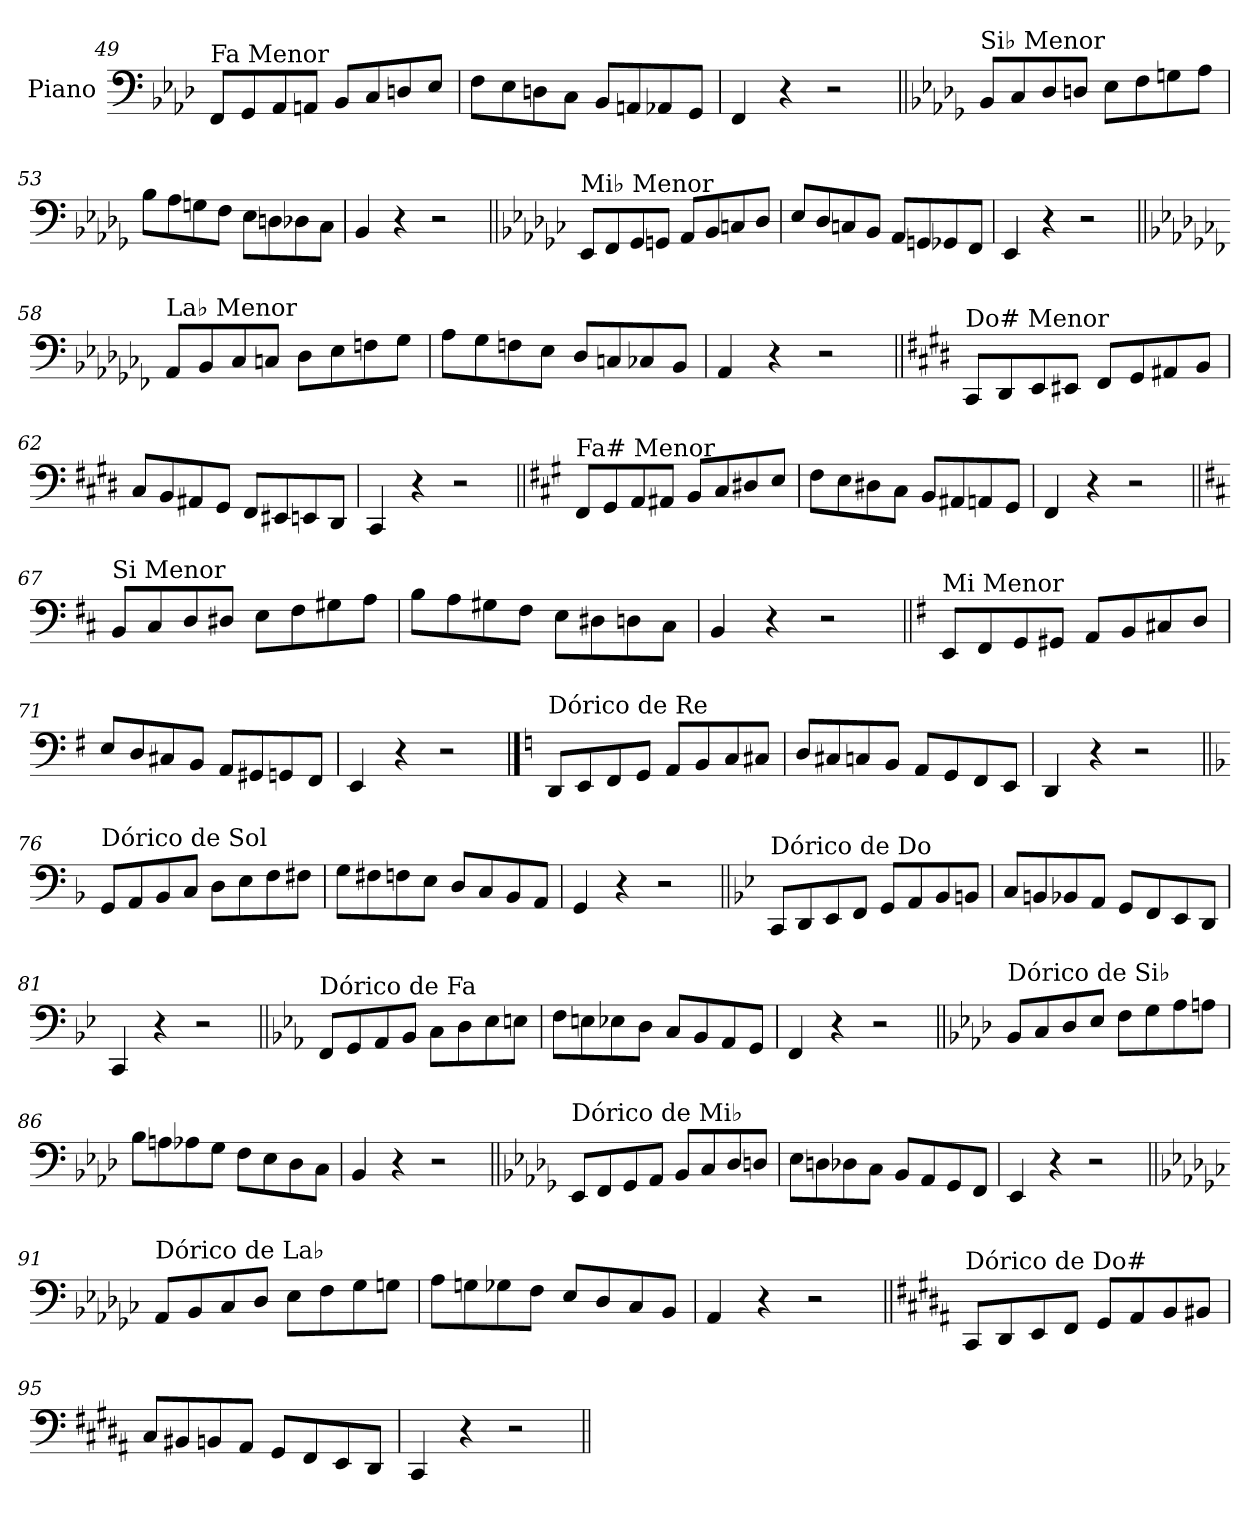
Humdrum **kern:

**kern
*part1
*staff1
*I"Piano
*I'Pno.
!!LO:LB:g=z
*clefF4
*k[b-e-a-d-]
=49
!LO:TX:a:t=Fa Menor
8FF/L
8GG/
8AA-/
8AAn/J
8BB-/L
8C/
8Dn/
8E-/J
=50
8F\L
8E-\
8Dn\
8C\J
8BB-/L
8AAn/
8AA-X/
8GG/J
=51
4FF/
4r
2r
=52||
*k[b-e-a-d-g-]
!LO:TX:a:t=Si♭ Menor
8BB-/L
8C/
8D-/
8Dn/J
8E-\L
8F\
8Gn\
8A-\J
=53
8B-\L
8A-\
8Gn\
8F\J
8E-\L
8Dn\
8D-X\
8C\J
=54
4BB-/
4r
2r
!!LO:LB:g=z
=55||
*k[b-e-a-d-g-c-]
!LO:TX:a:t=Mi♭ Menor
8EE-/L
8FF/
8GG-/
8GGn/J
8AA-/L
8BB-/
8Cn/
8D-/J
=56
8E-/L
8D-/
8Cn/
8BB-/J
8AA-/L
8GGn/
8GG-X/
8FF/J
=57
4EE-/
4r
2r
=58||
*k[b-e-a-d-g-c-f-]
!LO:TX:a:t=La♭ Menor
8AA-/L
8BB-/
8C-/
8Cn/J
8D-\L
8E-\
8Fn\
8G-\J
=59
8A-\L
8G-\
8Fn\
8E-\J
8D-/L
8Cn/
8C-X/
8BB-/J
=60
4AA-/
4r
2r
!!LO:LB:g=z
=61||
*k[f#c#g#d#]
!LO:TX:a:t=Do# Menor
8CC#/L
8DD#/
8EE/
8EE#X/J
8FF#/L
8GG#/
8AA#X/
8BB/J
=62
8C#/L
8BB/
8AA#X/
8GG#/J
8FF#/L
8EE#X/
8EEn/
8DD#/J
=63
4CC#/
4r
2r
=64||
*k[f#c#g#]
!LO:TX:a:t=Fa# Menor
8FF#/L
8GG#/
8AA/
8AA#X/J
8BB/L
8C#/
8D#X/
8E/J
=65
8F#\L
8E\
8D#X\
8C#\J
8BB/L
8AA#X/
8AAn/
8GG#/J
=66
4FF#/
4r
2r
!!LO:LB:g=z
=67||
*k[f#c#]
!LO:TX:a:t=Si Menor
8BB/L
8C#/
8D/
8D#X/J
8E\L
8F#\
8G#X\
8A\J
=68
8B\L
8A\
8G#X\
8F#\J
8E\L
8D#X\
8Dn\
8C#\J
=69
4BB/
4r
2r
=70||
*k[f#]
!LO:TX:a:t=Mi Menor
8EE/L
8FF#/
8GG/
8GG#X/J
8AA/L
8BB/
8C#X/
8D/J
=71
8E/L
8D/
8C#X/
8BB/J
8AA/L
8GG#X/
8GGn/
8FF#/J
=72
4EE/
4r
2r
!!LO:PB:g=z
==73
*k[]
!LO:TX:a:t=Dórico de Re
8DD/L
8EE/
8FF/
8GG/J
8AA/L
8BB/
8C/
8C#X/J
=74
8D/L
8C#X/
8Cn/
8BB/J
8AA/L
8GG/
8FF/
8EE/J
=75
4DD/
4r
2r
=76||
*k[b-]
!LO:TX:a:t=Dórico de Sol
8GG/L
8AA/
8BB-/
8C/J
8D\L
8E\
8F\
8F#X\J
=77
8G\L
8F#X\
8Fn\
8E\J
8D/L
8C/
8BB-/
8AA/J
=78
4GG/
4r
2r
!!LO:LB:g=z
=79||
*k[b-e-]
!LO:TX:a:t=Dórico de Do
8CC/L
8DD/
8EE-/
8FF/J
8GG/L
8AA/
8BB-/
8BBn/J
=80
8C/L
8BBn/
8BB-X/
8AA/J
8GG/L
8FF/
8EE-/
8DD/J
=81
4CC/
4r
2r
=82||
*k[b-e-a-]
!LO:TX:a:t=Dórico de Fa
8FF/L
8GG/
8AA-/
8BB-/J
8C\L
8D\
8E-\
8En\J
=83
8F\L
8En\
8E-X\
8D\J
8C/L
8BB-/
8AA-/
8GG/J
=84
4FF/
4r
2r
!!LO:LB:g=z
=85||
*k[b-e-a-d-]
!LO:TX:a:t=Dórico de Si♭
8BB-/L
8C/
8D-/
8E-/J
8F\L
8G\
8A-\
8An\J
=86
8B-\L
8An\
8A-X\
8G\J
8F\L
8E-\
8D-\
8C\J
=87
4BB-/
4r
2r
=88||
*k[b-e-a-d-g-]
!LO:TX:a:t=Dórico de Mi♭
8EE-/L
8FF/
8GG-/
8AA-/J
8BB-/L
8C/
8D-/
8Dn/J
=89
8E-\L
8Dn\
8D-X\
8C\J
8BB-/L
8AA-/
8GG-/
8FF/J
=90
4EE-/
4r
2r
!!LO:LB:g=z
=91||
*k[b-e-a-d-g-c-]
!LO:TX:a:t=Dórico de La♭
8AA-/L
8BB-/
8C-/
8D-/J
8E-\L
8F\
8G-\
8Gn\J
=92
8A-\L
8Gn\
8G-X\
8F\J
8E-/L
8D-/
8C-/
8BB-/J
=93
4AA-/
4r
2r
=94||
*k[f#c#g#d#a#]
!LO:TX:a:t=Dórico de Do#
8CC#/L
8DD#/
8EE/
8FF#/J
8GG#/L
8AA#/
8BB/
8BB#X/J
=95
8C#/L
8BB#X/
8BBn/
8AA#/J
8GG#/L
8FF#/
8EE/
8DD#/J
=96
4CC#/
4r
2r
=||
*-
